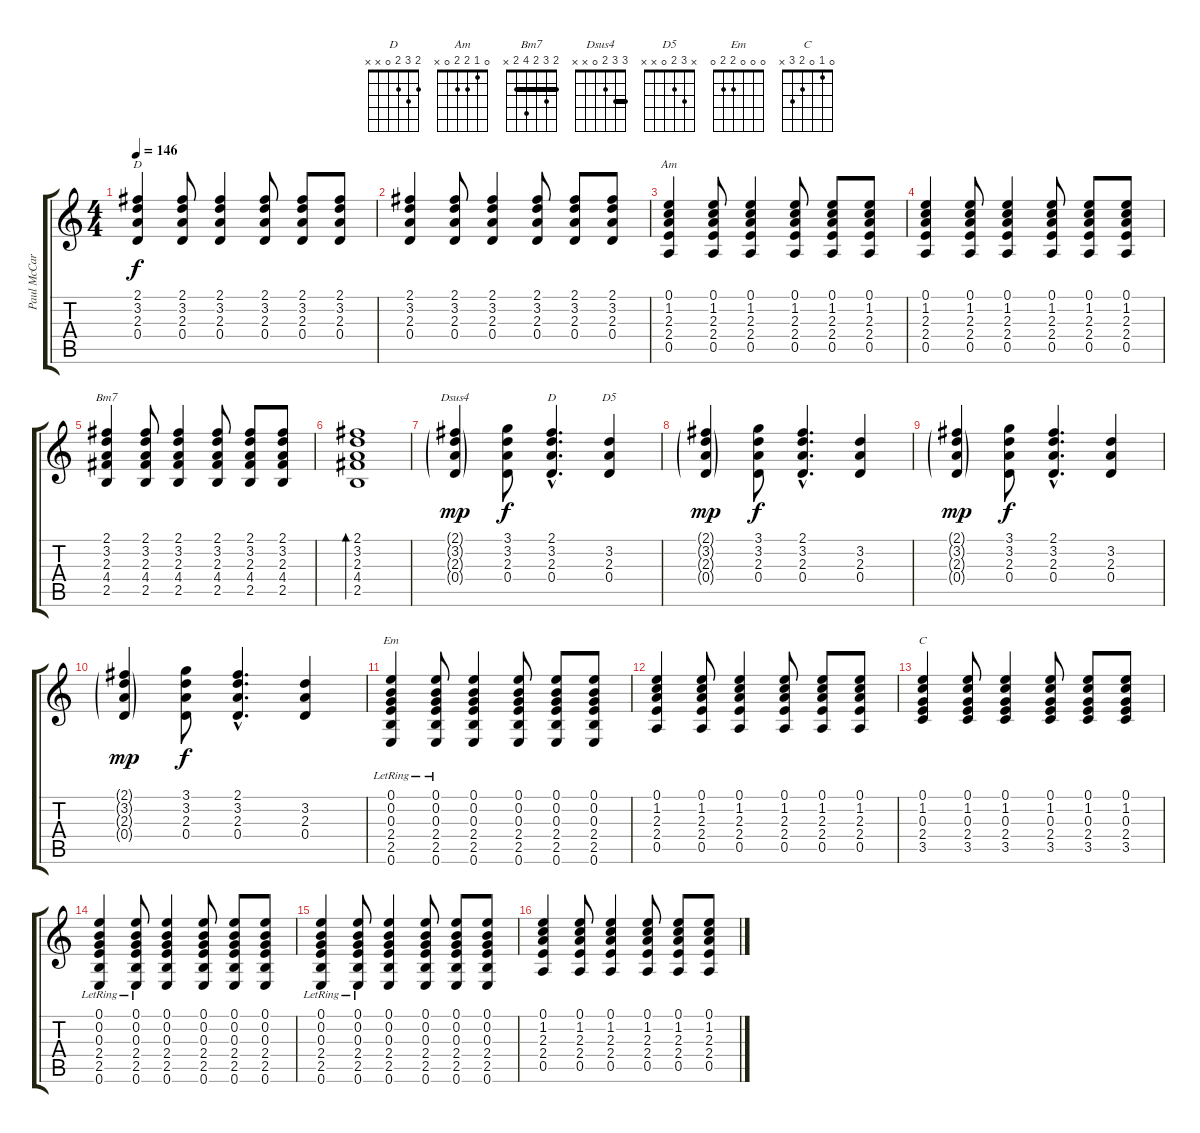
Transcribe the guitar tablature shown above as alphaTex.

\track ("Paul McCartney" "Paul McCar") {instrument acousticguitarsteel}
\staff {score tabs}
\tuning (E4 B3 G3 D3 A2 E2) {hide}
\chord ("D" 2 3 2 0 x x) {barre 2}
\chord ("Am" 0 1 2 2 0 x)
\chord ("Bm7" 2 3 2 4 2 x) {barre 2}
\chord ("Dsus4" 3 3 2 0 x x) {barre 3}
\chord ("D" 2 3 2 0 x x)
\chord ("D5" x 3 2 0 x x)
\chord ("Em" 0 0 0 2 2 0)
\chord ("C" 0 1 0 2 3 x)
\ts (4 4)
\tempo 146
\clef g2
\ks c
(2.1 3.2 2.3 0.4).4{ch "D" dy f} (2.1 3.2 2.3 0.4).8 (2.1 3.2 2.3 0.4).4 (2.1 3.2 2.3 0.4).8 (2.1 3.2 2.3 0.4).8 (2.1 3.2 2.3 0.4).8 |
(2.1 3.2 2.3 0.4).4 (2.1 3.2 2.3 0.4).8 (2.1 3.2 2.3 0.4).4 (2.1 3.2 2.3 0.4).8 (2.1 3.2 2.3 0.4).8 (2.1 3.2 2.3 0.4).8 |
(0.1 1.2 2.3 2.4 0.5).4{ch "Am"} (0.1 1.2 2.3 2.4 0.5).8 (0.1 1.2 2.3 2.4 0.5).4 (0.1 1.2 2.3 2.4 0.5).8 (0.1 1.2 2.3 2.4 0.5).8 (0.1 1.2 2.3 2.4 0.5).8 |
(0.1 1.2 2.3 2.4 0.5).4 (0.1 1.2 2.3 2.4 0.5).8 (0.1 1.2 2.3 2.4 0.5).4 (0.1 1.2 2.3 2.4 0.5).8 (0.1 1.2 2.3 2.4 0.5).8 (0.1 1.2 2.3 2.4 0.5).8 |
(2.1 3.2 2.3 4.4 2.5).4{ch "Bm7"} (2.1 3.2 2.3 4.4 2.5).8 (2.1 3.2 2.3 4.4 2.5).4 (2.1 3.2 2.3 4.4 2.5).8 (2.1 3.2 2.3 4.4 2.5).8 (2.1 3.2 2.3 4.4 2.5).8 |
(2.1 3.2 2.3 4.4 2.5).1{bd 30} |
(2.1{g} 3.2{g} 2.3{g} 0.4{g}).4{ch "Dsus4" dy mp} (3.1 3.2 2.3 0.4).8{dy f} (2.1{hac} 3.2{hac} 2.3{hac} 0.4{hac}).4{d ch "D"} (3.2 2.3 0.4).4{ch "D5"} |
(2.1{g} 3.2{g} 2.3{g} 0.4{g}).4{dy mp} (3.1 3.2 2.3 0.4).8{dy f} (2.1{hac} 3.2{hac} 2.3{hac} 0.4{hac}).4{d} (3.2 2.3 0.4).4 |
(2.1{g} 3.2{g} 2.3{g} 0.4{g}).4{dy mp} (3.1 3.2 2.3 0.4).8{dy f} (2.1{hac} 3.2{hac} 2.3{hac} 0.4{hac}).4{d} (3.2 2.3 0.4).4 |
(2.1{g} 3.2{g} 2.3{g} 0.4{g}).4{dy mp} (3.1 3.2 2.3 0.4).8{dy f} (2.1{hac} 3.2{hac} 2.3{hac} 0.4{hac}).4{d} (3.2 2.3 0.4).4 |
(0.1{lr} 0.2{lr} 0.3{lr} 2.4{lr} 2.5{lr} 0.6{lr}).4{ch "Em"} (0.1{lr} 0.2{lr} 0.3{lr} 2.4{lr} 2.5{lr} 0.6{lr}).8 (0.1 0.2 0.3 2.4 2.5 0.6).4 (0.1 0.2 0.3 2.4 2.5 0.6).8 (0.1 0.2 0.3 2.4 2.5 0.6).8 (0.1 0.2 0.3 2.4 2.5 0.6).8 |
(0.1 1.2 2.3 2.4 0.5).4 (0.1 1.2 2.3 2.4 0.5).8 (0.1 1.2 2.3 2.4 0.5).4 (0.1 1.2 2.3 2.4 0.5).8 (0.1 1.2 2.3 2.4 0.5).8 (0.1 1.2 2.3 2.4 0.5).8 |
(0.1 1.2 0.3 2.4 3.5).4{ch "C"} (0.1 1.2 0.3 2.4 3.5).8 (0.1 1.2 0.3 2.4 3.5).4 (0.1 1.2 0.3 2.4 3.5).8 (0.1 1.2 0.3 2.4 3.5).8 (0.1 1.2 0.3 2.4 3.5).8 |
(0.1{lr} 0.2{lr} 0.3{lr} 2.4{lr} 2.5{lr} 0.6{lr}).4 (0.1{lr} 0.2{lr} 0.3{lr} 2.4{lr} 2.5{lr} 0.6{lr}).8 (0.1 0.2 0.3 2.4 2.5 0.6).4 (0.1 0.2 0.3 2.4 2.5 0.6).8 (0.1 0.2 0.3 2.4 2.5 0.6).8 (0.1 0.2 0.3 2.4 2.5 0.6).8 |
(0.1{lr} 0.2{lr} 0.3{lr} 2.4{lr} 2.5{lr} 0.6{lr}).4 (0.1{lr} 0.2{lr} 0.3{lr} 2.4{lr} 2.5{lr} 0.6{lr}).8 (0.1 0.2 0.3 2.4 2.5 0.6).4 (0.1 0.2 0.3 2.4 2.5 0.6).8 (0.1 0.2 0.3 2.4 2.5 0.6).8 (0.1 0.2 0.3 2.4 2.5 0.6).8 |
(0.1 1.2 2.3 2.4 0.5).4 (0.1 1.2 2.3 2.4 0.5).8 (0.1 1.2 2.3 2.4 0.5).4 (0.1 1.2 2.3 2.4 0.5).8 (0.1 1.2 2.3 2.4 0.5).8 (0.1 1.2 2.3 2.4 0.5).8
